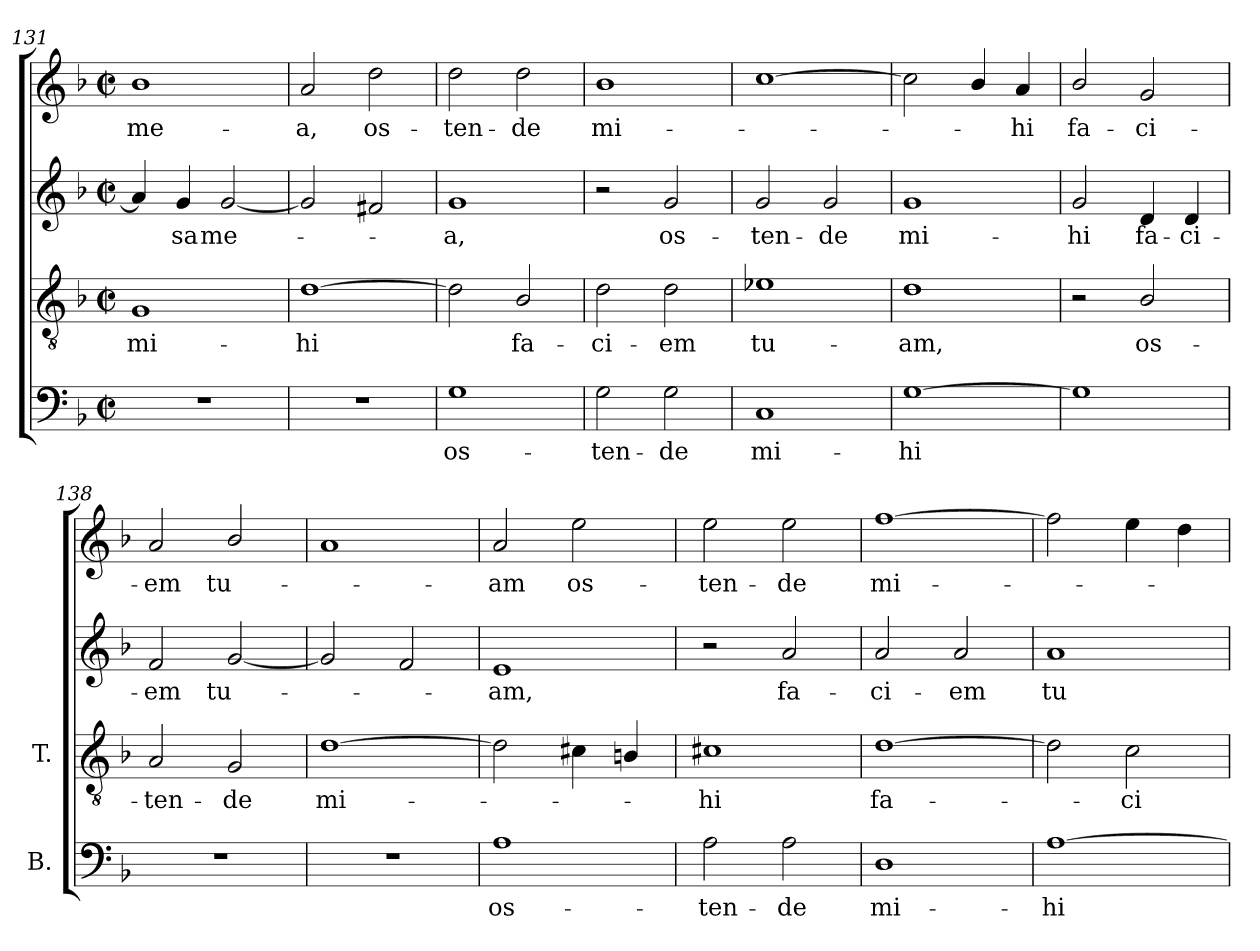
**kern	**text	**kern	**text	**kern	**text	**kern	**text
*part4	*part4	*part3	*part3	*part2	*part2	*part1	*part1
*staff4	*staff4	*staff3	*staff3	*staff2	*staff2	*staff1	*staff1
*I""Bajo"	*	*I""Contralto"	*	*I""Tenor"	*	*I""Tiple"	*
*I'B.	*	*I'T.	*	*	*	*	*
*clefF4	*	*clefGv2	*	*clefG2	*	*clefG2	*
*	*	*ITrd7c12	*	*	*	*	*
*k[b-]	*	*k[b-]	*	*k[b-]	*	*k[b-]	*
*F:	*	*F:	*	*F:	*	*F:	*
*M2/2	*	*M2/2	*	*M2/2	*	*M2/2	*
*met(c|)	*	*met(c|)	*	*met(c|)	*	*met(c|)	*
=131	=131	=131	=131	=131	=131	=131	=131
!	!	!	!LO:LY:b:color=#000000	!	!	!	!
!	!	!	!	!	!	!	!LO:LY:b:color=#000000
1r	.	1GGi	mi-	4ai/]	.	1b-i	me-
!	!	!	!	!	!LO:LY:b:color=#000000	!	!
.	.	.	.	4gi/	-sa	.	.
!	!	!	!	!	!LO:LY:b:color=#000000	!	!
.	.	.	.	[2gi/	me-	.	.
=132	=132	=132	=132	=132	=132	=132	=132
!	!	!	!LO:LY:b:color=#000000	!	!	!	!
!	!	!	!	!	!	!	!LO:LY:b:color=#000000
1r	.	[1Di	-hi	2gi/]	.	2ai/	-a,
!	!	!	!	!	!	!	!LO:LY:b:color=#000000
.	.	.	.	2f#Xi/	.	2ddi\	os-
=133	=133	=133	=133	=133	=133	=133	=133
!	!LO:LY:b:color=#000000	!	!	!	!	!	!
!	!	!	!	!	!LO:LY:b:color=#000000	!	!
!	!	!	!	!	!	!	!LO:LY:b:color=#000000
1Gi	os-	2Di\]	.	1gi	-a,	2ddi\	-ten-
!	!	!	!LO:LY:b:color=#000000	!	!	!	!
!	!	!	!	!	!	!	!LO:LY:b:color=#000000
.	.	2BB-i/	fa-	.	.	2ddi\	-de
!!LO:LB:g=z
=134	=134	=134	=134	=134	=134	=134	=134
!	!LO:LY:b:color=#000000	!	!	!	!	!	!
!	!	!	!LO:LY:b:color=#000000	!	!	!	!
!	!	!	!	!	!	!	!LO:LY:b:color=#000000
2Gi\	-ten-	2Di\	-ci-	2r	.	1b-i	mi-
!	!LO:LY:b:color=#000000	!	!	!	!	!	!
!	!	!	!LO:LY:b:color=#000000	!	!	!	!
!	!	!	!	!	!LO:LY:b:color=#000000	!	!
2Gi\	-de	2Di\	-em	2gi/	os-	.	.
=135	=135	=135	=135	=135	=135	=135	=135
!	!LO:LY:b:color=#000000	!	!	!	!	!	!
!	!	!	!LO:LY:b:color=#000000	!	!	!	!
!	!	!	!	!	!LO:LY:b:color=#000000	!	!
1Ci	mi-	1E-Xi	tu-	2gi/	-ten-	[1cci	.
!	!	!	!	!	!LO:LY:b:color=#000000	!	!
.	.	.	.	2gi/	-de	.	.
=136	=136	=136	=136	=136	=136	=136	=136
!	!LO:LY:b:color=#000000	!	!	!	!	!	!
!	!	!	!LO:LY:b:color=#000000	!	!	!	!
!	!	!	!	!	!LO:LY:b:color=#000000	!	!
[1Gi	-hi	1Di	-am,	1gi	mi-	2cci\]	.
.	.	.	.	.	.	4b-i/	.
!	!	!	!	!	!	!	!LO:LY:b:color=#000000
.	.	.	.	.	.	4ai/	-hi
=137	=137	=137	=137	=137	=137	=137	=137
!	!	!	!	!	!LO:LY:b:color=#000000	!	!
!	!	!	!	!	!	!	!LO:LY:b:color=#000000
1Gi]	.	2r	.	2gi/	-hi	2b-i/	fa-
!	!	!	!LO:LY:b:color=#000000	!	!	!	!
!	!	!	!	!	!LO:LY:b:color=#000000	!	!
!	!	!	!	!	!	!	!LO:LY:b:color=#000000
.	.	2BB-i/	os-	4di/	fa-	2gi/	-ci-
!	!	!	!	!	!LO:LY:b:color=#000000	!	!
.	.	.	.	4di/	-ci-	.	.
=138	=138	=138	=138	=138	=138	=138	=138
!	!	!	!LO:LY:b:color=#000000	!	!	!	!
!	!	!	!	!	!LO:LY:b:color=#000000	!	!
!	!	!	!	!	!	!	!LO:LY:b:color=#000000
1r	.	2AAi/	-ten-	2fi/	-em	2ai/	-em
!	!	!	!LO:LY:b:color=#000000	!	!	!	!
!	!	!	!	!	!LO:LY:b:color=#000000	!	!
!	!	!	!	!	!	!	!LO:LY:b:color=#000000
.	.	2GGi/	-de	[2gi/	tu-	2b-i/	tu-
=139	=139	=139	=139	=139	=139	=139	=139
!	!	!	!LO:LY:b:color=#000000	!	!	!	!
1r	.	[1Di	mi-	2gi/]	.	1ai	.
.	.	.	.	2fi/	.	.	.
=140	=140	=140	=140	=140	=140	=140	=140
!	!LO:LY:b:color=#000000	!	!	!	!	!	!
!	!	!	!	!	!LO:LY:b:color=#000000	!	!
!	!	!	!	!	!	!	!LO:LY:b:color=#000000
1Ai	os-	2Di\]	.	1ei	-am,	2ai/	-am
!	!	!	!	!	!	!	!LO:LY:b:color=#000000
.	.	4C#Xi\	.	.	.	2eei\	os-
.	.	4BBni/	.	.	.	.	.
=141	=141	=141	=141	=141	=141	=141	=141
!	!LO:LY:b:color=#000000	!	!	!	!	!	!
!	!	!	!LO:LY:b:color=#000000	!	!	!	!
!	!	!	!	!	!	!	!LO:LY:b:color=#000000
2Ai\	-ten-	1C#Xi	-hi	2r	.	2eei\	-ten-
!	!LO:LY:b:color=#000000	!	!	!	!	!	!
!	!	!	!	!	!LO:LY:b:color=#000000	!	!
!	!	!	!	!	!	!	!LO:LY:b:color=#000000
2Ai\	-de	.	.	2ai/	fa-	2eei\	-de
=142	=142	=142	=142	=142	=142	=142	=142
!	!LO:LY:b:color=#000000	!	!	!	!	!	!
!	!	!	!LO:LY:b:color=#000000	!	!	!	!
!	!	!	!	!	!LO:LY:b:color=#000000	!	!
!	!	!	!	!	!	!	!LO:LY:b:color=#000000
1Di	mi-	[1Di	fa-	2ai/	-ci-	[1ffi	mi-
!	!	!	!	!	!LO:LY:b:color=#000000	!	!
.	.	.	.	2ai/	-em	.	.
!!LO:PB:g=z
=143	=143	=143	=143	=143	=143	=143	=143
!	!LO:LY:b:color=#000000	!	!	!	!	!	!
!	!	!	!	!	!LO:LY:b:color=#000000	!	!
[1Ai	-hi	2Di\]	.	1ai	tu-	2ffi\]	.
!	!	!	!LO:LY:b:color=#000000	!	!	!	!
.	.	2Ci\	-ci-	.	.	4eei\	.
.	.	.	.	.	.	4ddi\	.
=	=	=	=	=	=	=	=
*-	*-	*-	*-	*-	*-	*-	*-
